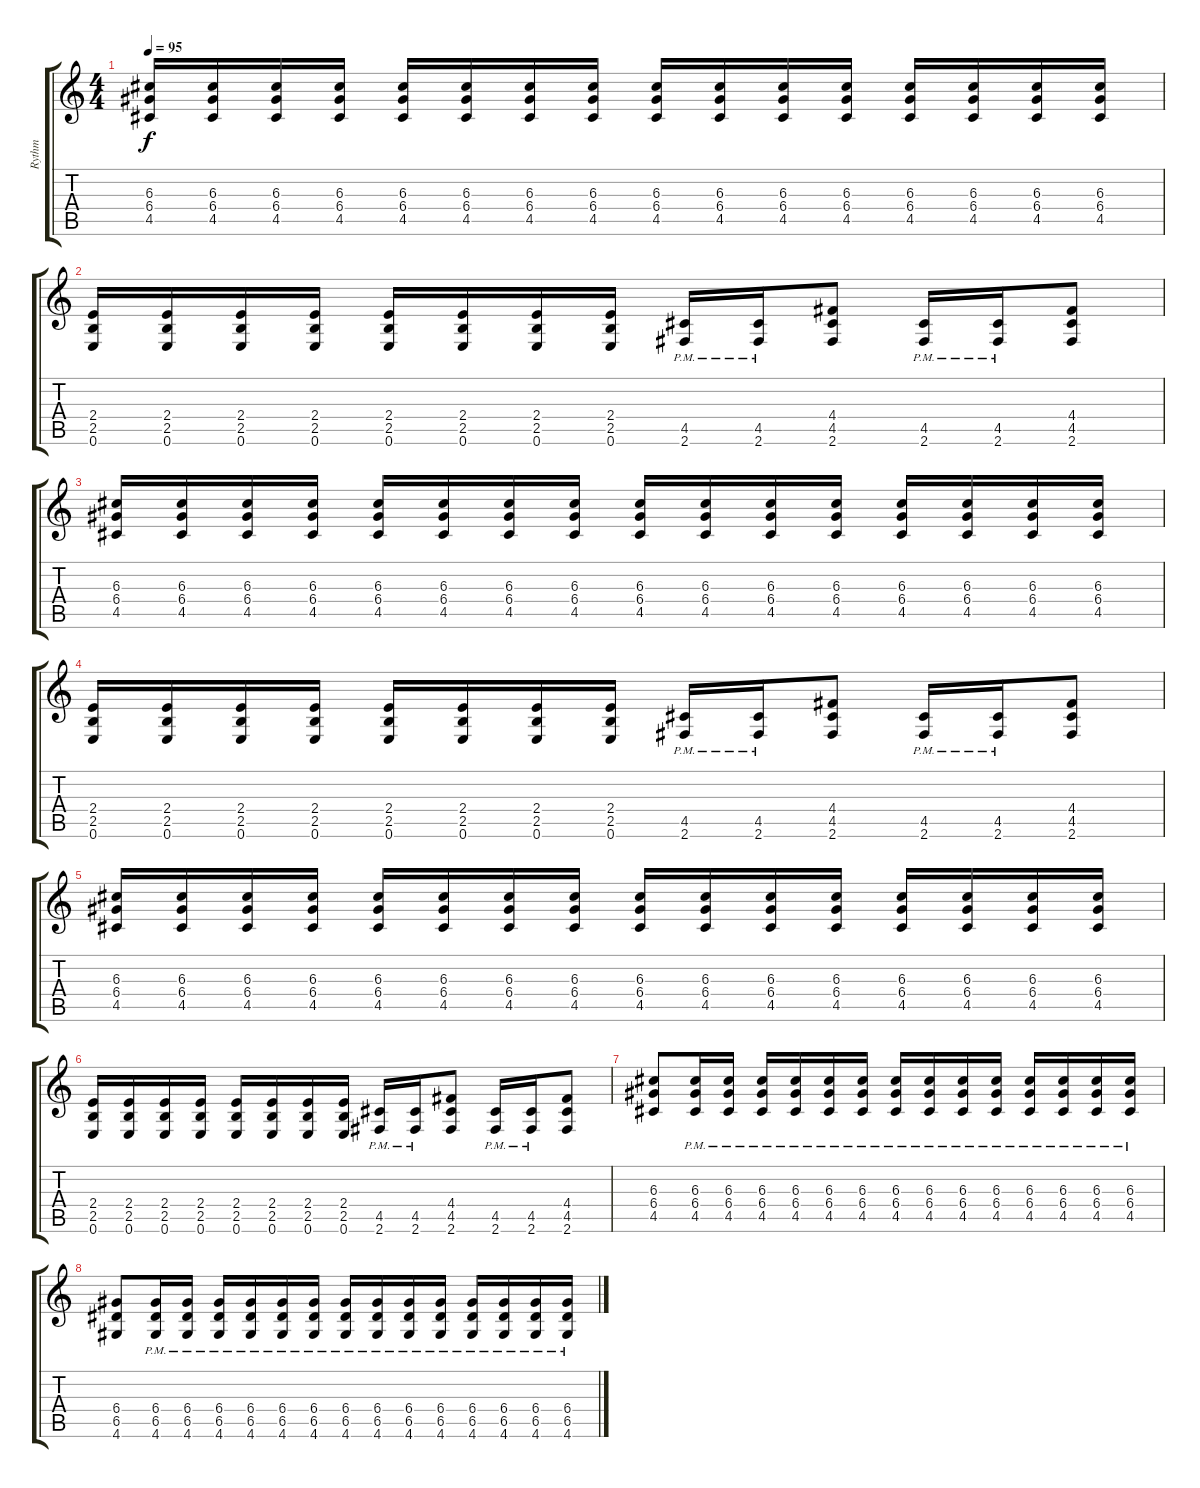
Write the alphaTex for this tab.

\track ("Rythm" "Rythm") {instrument overdrivenguitar}
\staff {score tabs}
\tuning (E4 B3 G3 D3 A2 E2) {hide}
\ts (4 4)
\tempo 95
\clef g2
\ks c
(6.3 6.4 4.5).16{dy f} (6.3 6.4 4.5).16 (6.3 6.4 4.5).16 (6.3 6.4 4.5).16 (6.3 6.4 4.5).16 (6.3 6.4 4.5).16 (6.3 6.4 4.5).16 (6.3 6.4 4.5).16 (6.3 6.4 4.5).16 (6.3 6.4 4.5).16 (6.3 6.4 4.5).16 (6.3 6.4 4.5).16 (6.3 6.4 4.5).16 (6.3 6.4 4.5).16 (6.3 6.4 4.5).16 (6.3 6.4 4.5).16 |
(2.4 2.5 0.6).16 (2.4 2.5 0.6).16 (2.4 2.5 0.6).16 (2.4 2.5 0.6).16 (2.4 2.5 0.6).16 (2.4 2.5 0.6).16 (2.4 2.5 0.6).16 (2.4 2.5 0.6).16 (4.5 2.6{pm}).16 (4.5 2.6{pm}).16 (4.4 4.5 2.6).8 (4.5 2.6{pm}).16 (4.5 2.6{pm}).16 (4.4 4.5 2.6).8 |
(6.3 6.4 4.5).16 (6.3 6.4 4.5).16 (6.3 6.4 4.5).16 (6.3 6.4 4.5).16 (6.3 6.4 4.5).16 (6.3 6.4 4.5).16 (6.3 6.4 4.5).16 (6.3 6.4 4.5).16 (6.3 6.4 4.5).16 (6.3 6.4 4.5).16 (6.3 6.4 4.5).16 (6.3 6.4 4.5).16 (6.3 6.4 4.5).16 (6.3 6.4 4.5).16 (6.3 6.4 4.5).16 (6.3 6.4 4.5).16 |
(2.4 2.5 0.6).16 (2.4 2.5 0.6).16 (2.4 2.5 0.6).16 (2.4 2.5 0.6).16 (2.4 2.5 0.6).16 (2.4 2.5 0.6).16 (2.4 2.5 0.6).16 (2.4 2.5 0.6).16 (4.5 2.6{pm}).16 (4.5 2.6{pm}).16 (4.4 4.5 2.6).8 (4.5 2.6{pm}).16 (4.5 2.6{pm}).16 (4.4 4.5 2.6).8 |
(6.3 6.4 4.5).16 (6.3 6.4 4.5).16 (6.3 6.4 4.5).16 (6.3 6.4 4.5).16 (6.3 6.4 4.5).16 (6.3 6.4 4.5).16 (6.3 6.4 4.5).16 (6.3 6.4 4.5).16 (6.3 6.4 4.5).16 (6.3 6.4 4.5).16 (6.3 6.4 4.5).16 (6.3 6.4 4.5).16 (6.3 6.4 4.5).16 (6.3 6.4 4.5).16 (6.3 6.4 4.5).16 (6.3 6.4 4.5).16 |
(2.4 2.5 0.6).16 (2.4 2.5 0.6).16 (2.4 2.5 0.6).16 (2.4 2.5 0.6).16 (2.4 2.5 0.6).16 (2.4 2.5 0.6).16 (2.4 2.5 0.6).16 (2.4 2.5 0.6).16 (4.5 2.6{pm}).16 (4.5 2.6{pm}).16 (4.4 4.5 2.6).8 (4.5 2.6{pm}).16 (4.5 2.6{pm}).16 (4.4 4.5 2.6).8 |
(6.3 6.4 4.5).8 (6.3{pm} 6.4{pm} 4.5{pm}).16 (6.3{pm} 6.4{pm} 4.5{pm}).16 (6.3{pm} 6.4{pm} 4.5{pm}).16 (6.3{pm} 6.4{pm} 4.5{pm}).16 (6.3{pm} 6.4{pm} 4.5{pm}).16 (6.3{pm} 6.4{pm} 4.5{pm}).16 (6.3{pm} 6.4{pm} 4.5{pm}).16 (6.3{pm} 6.4{pm} 4.5{pm}).16 (6.3{pm} 6.4{pm} 4.5{pm}).16 (6.3{pm} 6.4{pm} 4.5{pm}).16 (6.3{pm} 6.4{pm} 4.5{pm}).16 (6.3{pm} 6.4{pm} 4.5{pm}).16 (6.3{pm} 6.4{pm} 4.5{pm}).16 (6.3{pm} 6.4{pm} 4.5{pm}).16 |
(6.4 6.5 4.6).8 (6.4{pm} 6.5{pm} 4.6{pm}).16 (6.4{pm} 6.5{pm} 4.6{pm}).16 (6.4{pm} 6.5{pm} 4.6{pm}).16 (6.4{pm} 6.5{pm} 4.6{pm}).16 (6.4{pm} 6.5{pm} 4.6{pm}).16 (6.4{pm} 6.5{pm} 4.6{pm}).16 (6.4{pm} 6.5{pm} 4.6{pm}).16 (6.4{pm} 6.5{pm} 4.6{pm}).16 (6.4{pm} 6.5{pm} 4.6{pm}).16 (6.4{pm} 6.5{pm} 4.6{pm}).16 (6.4{pm} 6.5{pm} 4.6{pm}).16 (6.4{pm} 6.5{pm} 4.6{pm}).16 (6.4{pm} 6.5{pm} 4.6{pm}).16 (6.4{pm} 6.5{pm} 4.6{pm}).16
